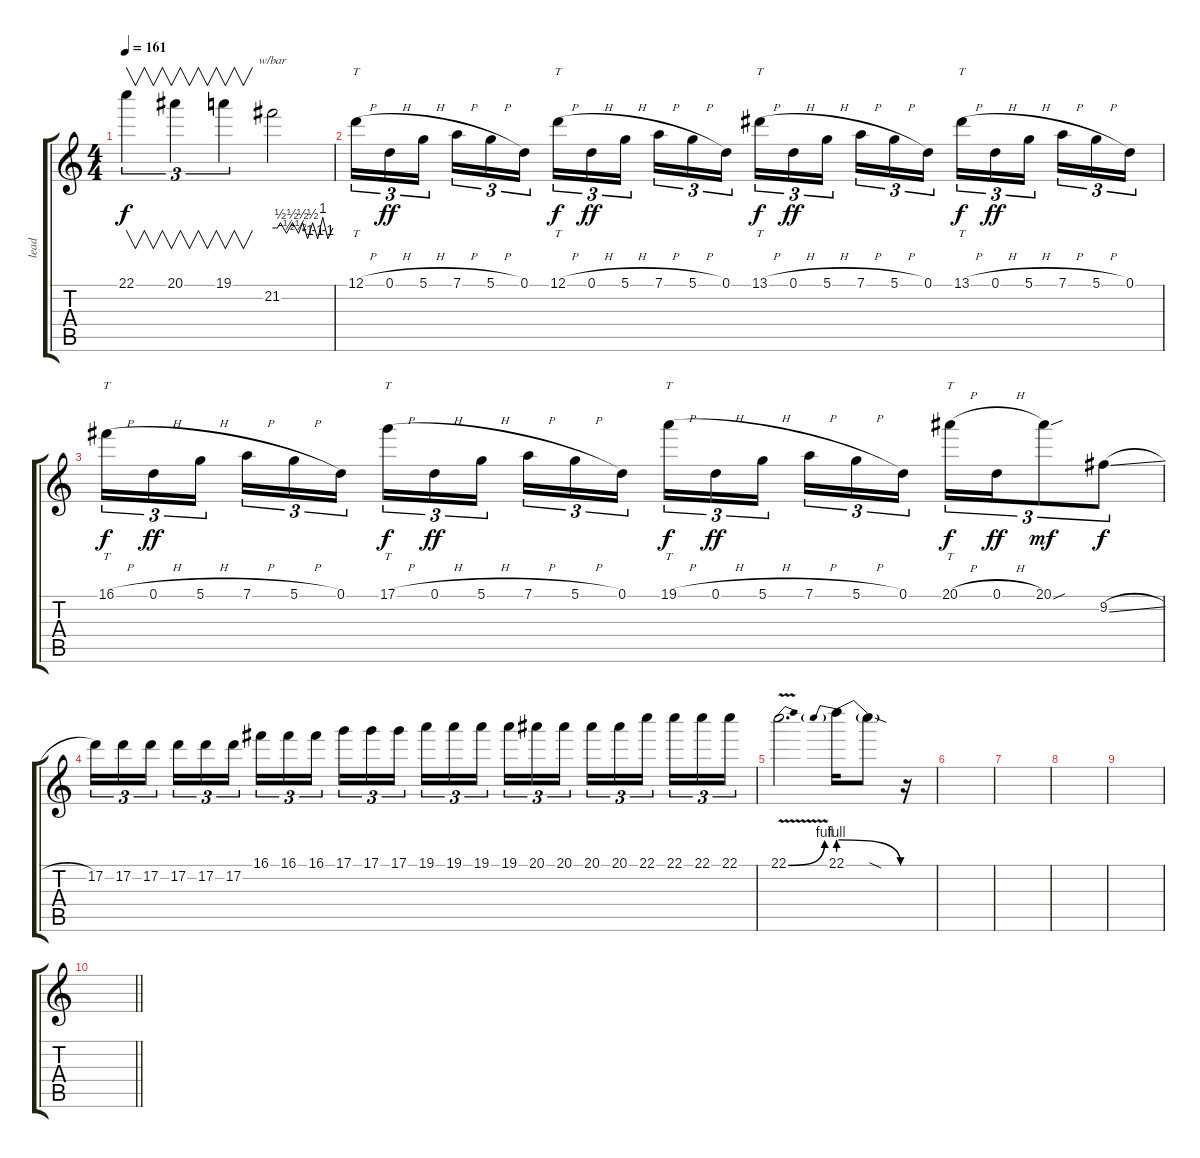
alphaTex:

\track ("lead" "lead") {instrument overdrivenguitar}
\staff {score tabs}
\tuning (D4 A3 F3 C3 G2 D2) {hide}
\ts (4 4)
\tempo 161
\clef g2
\ks c
22.1.4{v tu (3 2) dy f} 20.1.4{v tu (3 2)} 19.1.4{v tu (3 2)} 21.2.2{tbe (custom default 0 0 5 0 8 2 14 -2 20 2 26 -2 30 2 35 -4 40 2 45 -4 50 4 55 -4 60 0)} |
12.1{h}.16{tt tu (3 2)} 0.1{h}.16{tu (3 2) dy ff} 5.1{h}.16{tu (3 2) beam splitsecondary} 7.1{h}.16{tu (3 2)} 5.1{h}.16{tu (3 2)} 0.1.16{tu (3 2)} 12.1{h}.16{tt tu (3 2) dy f} 0.1{h}.16{tu (3 2) dy ff} 5.1{h}.16{tu (3 2) beam splitsecondary} 7.1{h}.16{tu (3 2)} 5.1{h}.16{tu (3 2)} 0.1.16{tu (3 2)} 13.1{h}.16{tt tu (3 2) dy f} 0.1{h}.16{tu (3 2) dy ff} 5.1{h}.16{tu (3 2) beam splitsecondary} 7.1{h}.16{tu (3 2)} 5.1{h}.16{tu (3 2)} 0.1.16{tu (3 2)} 13.1{h}.16{tt tu (3 2) dy f} 0.1{h}.16{tu (3 2) dy ff} 5.1{h}.16{tu (3 2) beam splitsecondary} 7.1{h}.16{tu (3 2)} 5.1{h}.16{tu (3 2)} 0.1.16{tu (3 2)} |
16.1{h}.16{tt tu (3 2) dy f} 0.1{h}.16{tu (3 2) dy ff} 5.1{h}.16{tu (3 2) beam splitsecondary} 7.1{h}.16{tu (3 2)} 5.1{h}.16{tu (3 2)} 0.1.16{tu (3 2)} 17.1{h}.16{tt tu (3 2) dy f} 0.1{h}.16{tu (3 2) dy ff} 5.1{h}.16{tu (3 2) beam splitsecondary} 7.1{h}.16{tu (3 2)} 5.1{h}.16{tu (3 2)} 0.1.16{tu (3 2)} 19.1{h}.16{tt tu (3 2) dy f} 0.1{h}.16{tu (3 2) dy ff} 5.1{h}.16{tu (3 2) beam splitsecondary} 7.1{h}.16{tu (3 2)} 5.1{h}.16{tu (3 2)} 0.1.16{tu (3 2)} 20.1{h}.16{tt tu (3 2) dy f} 0.1{h}.16{tu (3 2) dy ff} 20.1{sou}.8{tu (3 2) dy mf} 9.2{sl}.8{tu (3 2) dy f} |
17.2.16{tu (3 2)} 17.2.16{tu (3 2)} 17.2.16{tu (3 2) beam splitsecondary} 17.2.16{tu (3 2)} 17.2.16{tu (3 2)} 17.2.16{tu (3 2)} 16.1.16{tu (3 2)} 16.1.16{tu (3 2)} 16.1.16{tu (3 2) beam splitsecondary} 17.1.16{tu (3 2)} 17.1.16{tu (3 2)} 17.1.16{tu (3 2)} 19.1.16{tu (3 2)} 19.1.16{tu (3 2)} 19.1.16{tu (3 2) beam splitsecondary} 19.1.16{tu (3 2)} 20.1.16{tu (3 2)} 20.1.16{tu (3 2)} 20.1.16{tu (3 2)} 20.1.16{tu (3 2)} 22.1.16{tu (3 2) beam splitsecondary} 22.1.16{tu (3 2)} 22.1.16{tu (3 2)} 22.1.16{tu (3 2)} |
22.1{be (bend 0 0 60 4) v}.2{d} 22.1{be (prebendrelease 0 4 60 0)}.16 22.1{sod t}.8 r.16 |
|
|
|
|
\barLineRight lightlight
